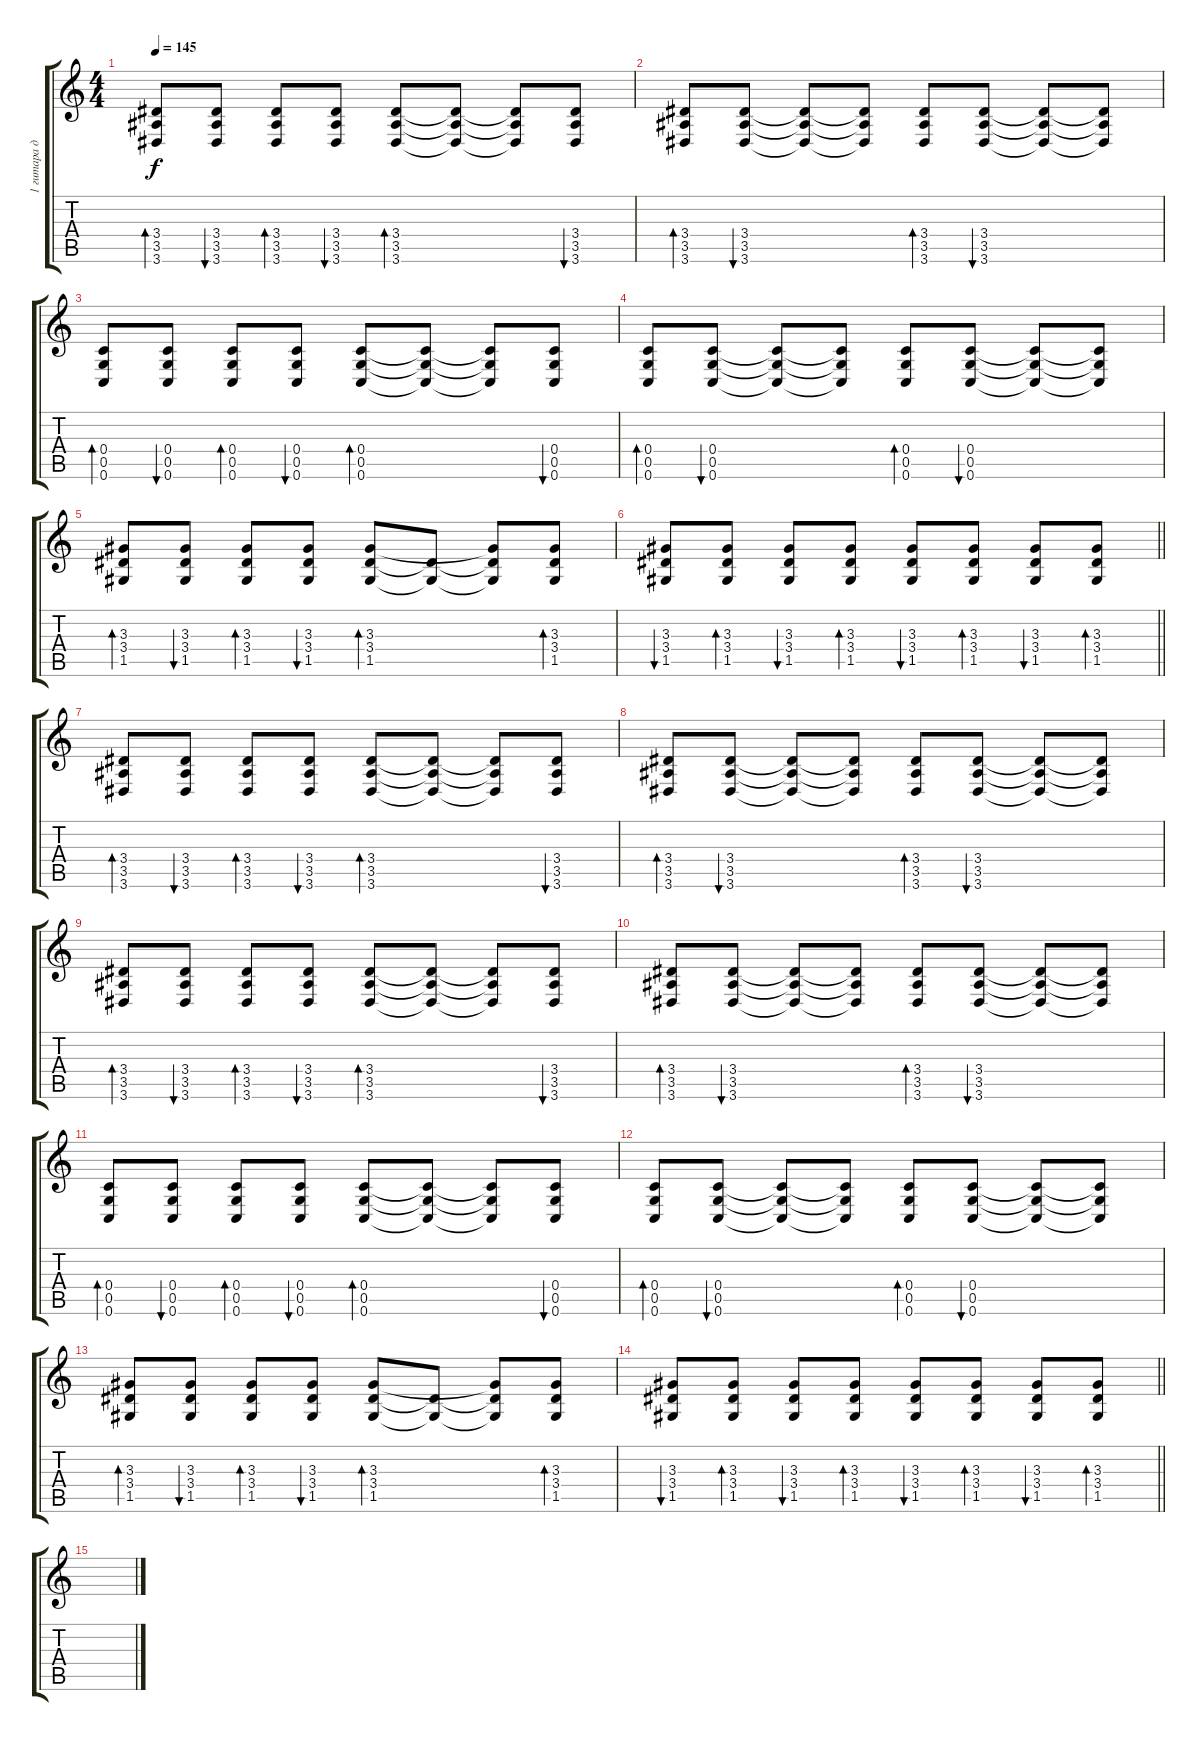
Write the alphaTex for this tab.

\track ("1 гитара дистр" "1 гитара д") {instrument distortionguitar}
\staff {score tabs}
\tuning (D4 A3 F3 C3 G2 C2) {hide}
\ts (4 4)
\tempo 145
\clef g2
\ks c
(3.4 3.5 3.6).8{bd 60 dy f} (3.4 3.5 3.6).8{bu 60} (3.4 3.5 3.6).8{bd 60} (3.4 3.5 3.6).8{bu 60} (3.4 3.5 3.6).8{bd 60} (3.4{t} 3.5{t} 3.6{t}).8 (3.4{t} 3.5{t} 3.6{t}).8 (3.4 3.5 3.6).8{bu 60} |
(3.4 3.5 3.6).8{bd 60} (3.4 3.5 3.6).8{bu 60} (3.4{t} 3.5{t} 3.6{t}).8 (3.4{t} 3.5{t} 3.6{t}).8 (3.4 3.5 3.6).8{bd 60} (3.4 3.5 3.6).8{bu 60} (3.4{t} 3.5{t} 3.6{t}).8 (3.4{t} 3.5{t} 3.6{t}).8 |
(0.4 0.5 0.6).8{bd 60} (0.4 0.5 0.6).8{bu 60} (0.4 0.5 0.6).8{bd 60} (0.4 0.5 0.6).8{bu 60} (0.4 0.5 0.6).8{bd 60} (0.4{t} 0.5{t} 0.6{t}).8 (0.4{t} 0.5{t} 0.6{t}).8 (0.4 0.5 0.6).8{bu 60} |
(0.4 0.5 0.6).8{bd 60} (0.4 0.5 0.6).8{bu 60} (0.4{t} 0.5{t} 0.6{t}).8 (0.4{t} 0.5{t} 0.6{t}).8 (0.4 0.5 0.6).8{bd 60} (0.4 0.5 0.6).8{bu 60} (0.4{t} 0.5{t} 0.6{t}).8 (0.4{t} 0.5{t} 0.6{t}).8 |
(3.3 3.4 1.5).8{bd 60} (3.3 3.4 1.5).8{bu 60} (3.3 3.4 1.5).8{bd 60} (3.3 3.4 1.5).8{bu 60} (3.3 3.4 1.5).8{bd 60} (3.4{t} 1.5{t}).8 (3.3{t} 3.4{t} 1.5{t}).8 (3.3 3.4 1.5).8{bd 60} |
\barLineRight lightlight
(3.3 3.4 1.5).8{bu 60} (3.3 3.4 1.5).8{bd 60} (3.3 3.4 1.5).8{bu 60} (3.3 3.4 1.5).8{bd 60} (3.3 3.4 1.5).8{bu 60} (3.3 3.4 1.5).8{bd 60} (3.3 3.4 1.5).8{bu 60} (3.3 3.4 1.5).8{bd 60} |
(3.4 3.5 3.6).8{bd 60} (3.4 3.5 3.6).8{bu 60} (3.4 3.5 3.6).8{bd 60} (3.4 3.5 3.6).8{bu 60} (3.4 3.5 3.6).8{bd 60} (3.4{t} 3.5{t} 3.6{t}).8 (3.4{t} 3.5{t} 3.6{t}).8 (3.4 3.5 3.6).8{bu 60} |
(3.4 3.5 3.6).8{bd 60} (3.4 3.5 3.6).8{bu 60} (3.4{t} 3.5{t} 3.6{t}).8 (3.4{t} 3.5{t} 3.6{t}).8 (3.4 3.5 3.6).8{bd 60} (3.4 3.5 3.6).8{bu 60} (3.4{t} 3.5{t} 3.6{t}).8 (3.4{t} 3.5{t} 3.6{t}).8 |
(3.4 3.5 3.6).8{bd 60} (3.4 3.5 3.6).8{bu 60} (3.4 3.5 3.6).8{bd 60} (3.4 3.5 3.6).8{bu 60} (3.4 3.5 3.6).8{bd 60} (3.4{t} 3.5{t} 3.6{t}).8 (3.4{t} 3.5{t} 3.6{t}).8 (3.4 3.5 3.6).8{bu 60} |
(3.4 3.5 3.6).8{bd 60} (3.4 3.5 3.6).8{bu 60} (3.4{t} 3.5{t} 3.6{t}).8 (3.4{t} 3.5{t} 3.6{t}).8 (3.4 3.5 3.6).8{bd 60} (3.4 3.5 3.6).8{bu 60} (3.4{t} 3.5{t} 3.6{t}).8 (3.4{t} 3.5{t} 3.6{t}).8 |
(0.4 0.5 0.6).8{bd 60} (0.4 0.5 0.6).8{bu 60} (0.4 0.5 0.6).8{bd 60} (0.4 0.5 0.6).8{bu 60} (0.4 0.5 0.6).8{bd 60} (0.4{t} 0.5{t} 0.6{t}).8 (0.4{t} 0.5{t} 0.6{t}).8 (0.4 0.5 0.6).8{bu 60} |
(0.4 0.5 0.6).8{bd 60} (0.4 0.5 0.6).8{bu 60} (0.4{t} 0.5{t} 0.6{t}).8 (0.4{t} 0.5{t} 0.6{t}).8 (0.4 0.5 0.6).8{bd 60} (0.4 0.5 0.6).8{bu 60} (0.4{t} 0.5{t} 0.6{t}).8 (0.4{t} 0.5{t} 0.6{t}).8 |
(3.3 3.4 1.5).8{bd 60} (3.3 3.4 1.5).8{bu 60} (3.3 3.4 1.5).8{bd 60} (3.3 3.4 1.5).8{bu 60} (3.3 3.4 1.5).8{bd 60} (3.4{t} 1.5{t}).8 (3.3{t} 3.4{t} 1.5{t}).8 (3.3 3.4 1.5).8{bd 60} |
\barLineRight lightlight
(3.3 3.4 1.5).8{bu 60} (3.3 3.4 1.5).8{bd 60} (3.3 3.4 1.5).8{bu 60} (3.3 3.4 1.5).8{bd 60} (3.3 3.4 1.5).8{bu 60} (3.3 3.4 1.5).8{bd 60} (3.3 3.4 1.5).8{bu 60} (3.3 3.4 1.5).8{bd 60} |
\section ("" "")
